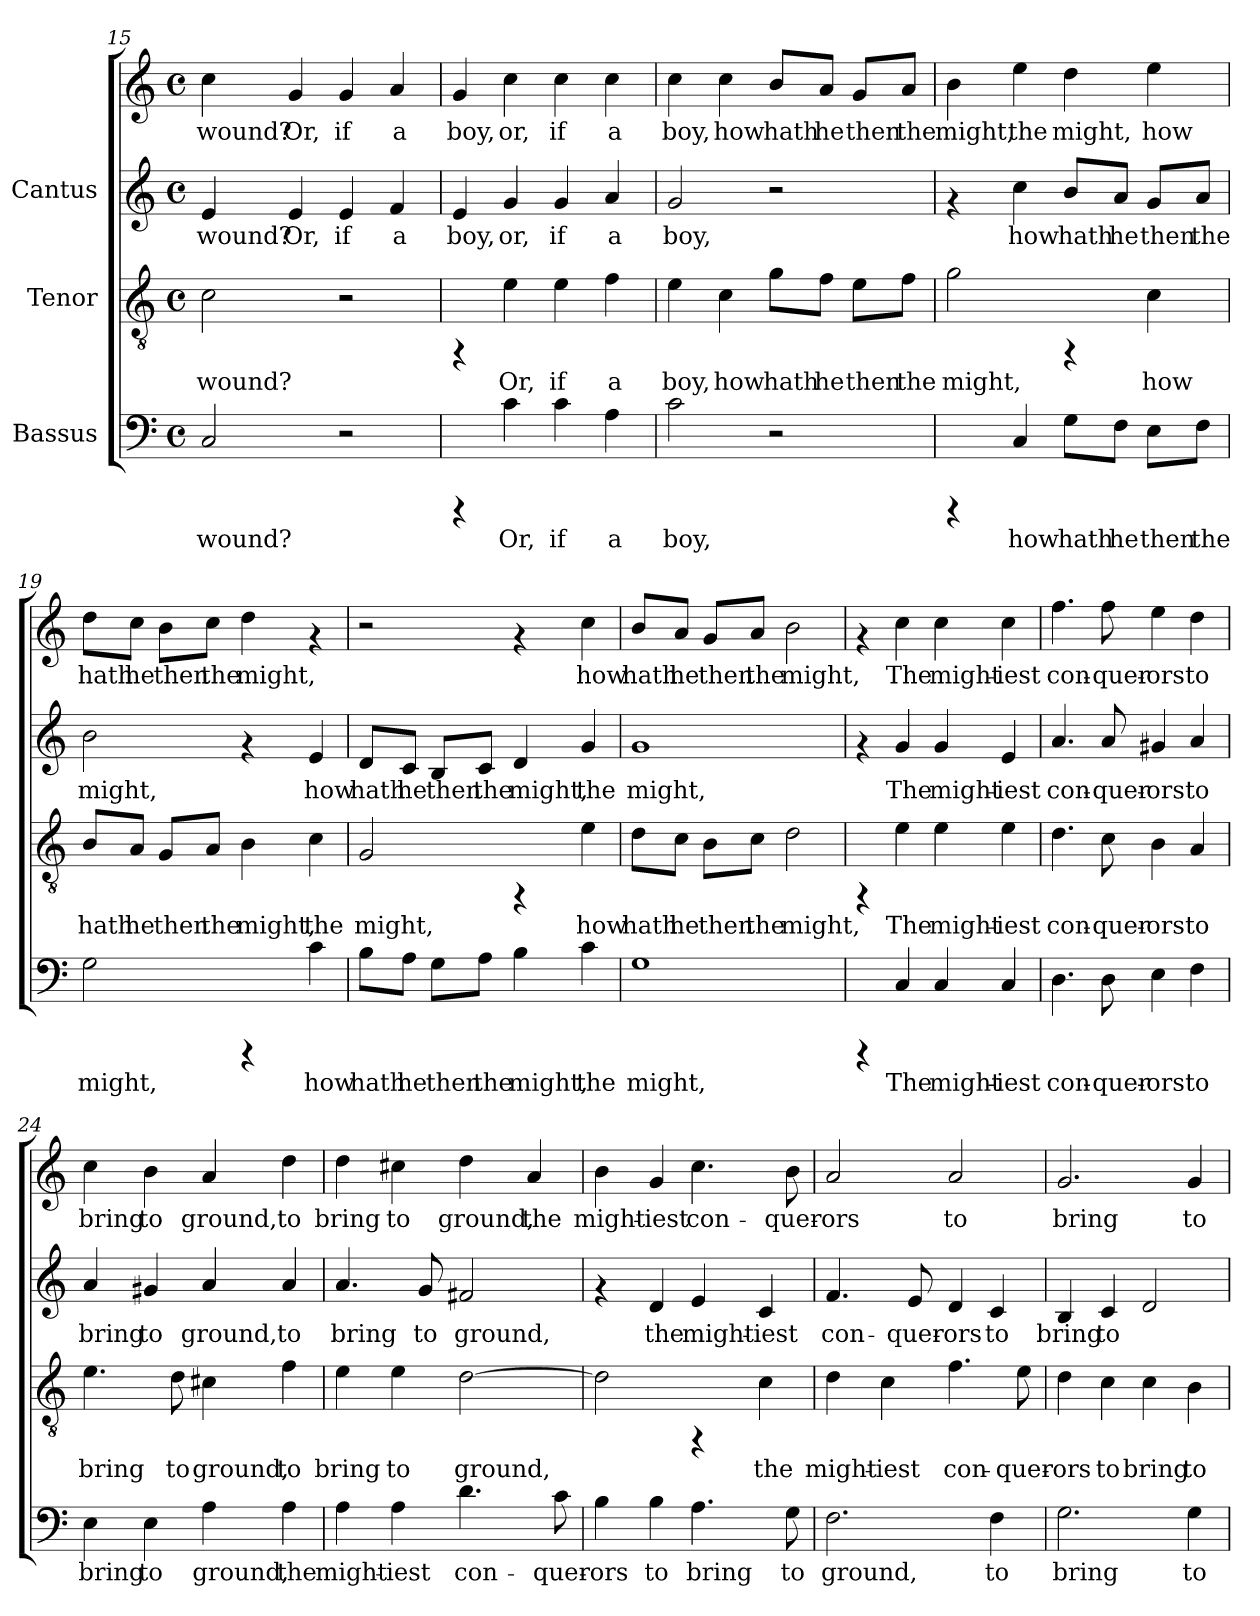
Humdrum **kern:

**kern	**text	**kern	**text	**kern	**text	**kern	**text
*part3	*part3	*part2	*part2	*part1	*part1	*part1	*part1
*staff4	*staff4	*staff3	*staff3	*staff2	*staff2	*staff1	*staff1
*I"Bassus	*	*I"Tenor	*	*I"Cantus	*	*	*
!!LO:PB:g=z
*clefF4	*	*clefGv2	*	*clefG2	*	*clefG2	*
*M4/4	*	*M4/4	*	*M4/4	*	*M4/4	*
*met(c)	*	*met(c)	*	*met(c)	*	*met(c)	*
=15	=15	=15	=15	=15	=15	=15	=15
!	!LO:LY:b	!	!LO:LY:b	!	!LO:LY:b	!	!LO:LY:b
2C/	wound?	2c\	wound?	4e/	wound?	4cc\	wound?
!	!	!	!	!	!LO:LY:b	!	!LO:LY:b
.	.	.	.	4e/	Or,	4g/	Or,
!	!	!	!	!	!LO:LY:b	!	!LO:LY:b
2r	.	2r	.	4e/	if	4g/	if
!	!	!	!	!	!LO:LY:b	!	!LO:LY:b
.	.	.	.	4f/	a	4a/	a
=16	=16	=16	=16	=16	=16	=16	=16
!	!	!	!	!	!LO:LY:b	!	!LO:LY:b
4rCCC	.	4rFF	.	4e/	boy,	4g/	boy,
!	!LO:LY:b	!	!LO:LY:b	!	!LO:LY:b	!	!LO:LY:b
4c\	Or,	4e\	Or,	4g/	or,	4cc\	or,
!	!LO:LY:b	!	!LO:LY:b	!	!LO:LY:b	!	!LO:LY:b
4c\	if	4e\	if	4g/	if	4cc\	if
!	!LO:LY:b	!	!LO:LY:b	!	!LO:LY:b	!	!LO:LY:b
4A\	a	4f\	a	4a/	a	4cc\	a
=17	=17	=17	=17	=17	=17	=17	=17
!	!LO:LY:b	!	!LO:LY:b	!	!LO:LY:b	!	!LO:LY:b
2c\	boy,	4e\	boy,	2g/	boy,	4cc\	boy,
!	!	!	!LO:LY:b	!	!	!	!LO:LY:b
.	.	4c\	how	.	.	4cc\	how
!	!	!	!LO:LY:b	!	!	!	!LO:LY:b
2r	.	8g\L	hath	2r	.	8b/L	hath
!	!	!	!LO:LY:b	!	!	!	!LO:LY:b
.	.	8f\J	he	.	.	8a/J	he
!	!	!	!LO:LY:b	!	!	!	!LO:LY:b
.	.	8e\L	then	.	.	8g/L	then
!	!	!	!LO:LY:b	!	!	!	!LO:LY:b
.	.	8f\J	the	.	.	8a/J	the
=18	=18	=18	=18	=18	=18	=18	=18
!	!	!	!LO:LY:b	!	!	!	!LO:LY:b
4rCCC	.	2g\	might,	4rf	.	4b\	might,
!	!LO:LY:b	!	!	!	!LO:LY:b	!	!LO:LY:b
4C/	how	.	.	4cc\	how	4ee\	the
!	!LO:LY:b	!	!	!	!LO:LY:b	!	!LO:LY:b
8G\L	hath	4rFF	.	8b/L	hath	4dd\	might,
!	!LO:LY:b	!	!	!	!LO:LY:b	!	!
8F\J	he	.	.	8a/J	he	.	.
!	!LO:LY:b	!	!LO:LY:b	!	!LO:LY:b	!	!LO:LY:b
8E\L	then	4c\	how	8g/L	then	4ee\	how
!	!LO:LY:b	!	!	!	!LO:LY:b	!	!
8F\J	the	.	.	8a/J	the	.	.
!!LO:LB:g=z
=19	=19	=19	=19	=19	=19	=19	=19
!	!LO:LY:b	!	!LO:LY:b	!	!LO:LY:b	!	!LO:LY:b
2G\	might,	8B/L	hath	2b\	might,	8dd\L	hath
!	!	!	!LO:LY:b	!	!	!	!LO:LY:b
.	.	8A/J	he	.	.	8cc\J	he
!	!	!	!LO:LY:b	!	!	!	!LO:LY:b
.	.	8G/L	then	.	.	8b\L	then
!	!	!	!LO:LY:b	!	!	!	!LO:LY:b
.	.	8A/J	the	.	.	8cc\J	the
!	!	!	!LO:LY:b	!	!	!	!LO:LY:b
4rCCC	.	4B\	might,	4rf	.	4dd\	might,
!	!LO:LY:b	!	!LO:LY:b	!	!LO:LY:b	!	!
4c\	how	4c\	the	4e/	how	4rf	.
=20	=20	=20	=20	=20	=20	=20	=20
!	!LO:LY:b	!	!LO:LY:b	!	!LO:LY:b	!	!
8B\L	hath	2G/	might,	8d/L	hath	2r	.
!	!LO:LY:b	!	!	!	!LO:LY:b	!	!
8A\J	he	.	.	8c/J	he	.	.
!	!LO:LY:b	!	!	!	!LO:LY:b	!	!
8G\L	then	.	.	8B/L	then	.	.
!	!LO:LY:b	!	!	!	!LO:LY:b	!	!
8A\J	the	.	.	8c/J	the	.	.
!	!LO:LY:b	!	!	!	!LO:LY:b	!	!
4B\	might,	4rFF	.	4d/	might,	4rf	.
!	!LO:LY:b	!	!LO:LY:b	!	!LO:LY:b	!	!LO:LY:b
4c\	the	4e\	how	4g/	the	4cc\	how
=21	=21	=21	=21	=21	=21	=21	=21
!	!LO:LY:b	!	!LO:LY:b	!	!LO:LY:b	!	!LO:LY:b
1G	might,	8d\L	hath	1g	might,	8b/L	hath
!	!	!	!LO:LY:b	!	!	!	!LO:LY:b
.	.	8c\J	he	.	.	8a/J	he
!	!	!	!LO:LY:b	!	!	!	!LO:LY:b
.	.	8B\L	then	.	.	8g/L	then
!	!	!	!LO:LY:b	!	!	!	!LO:LY:b
.	.	8c\J	the	.	.	8a/J	the
!	!	!	!LO:LY:b	!	!	!	!LO:LY:b
.	.	2d\	might,	.	.	2b\	might,
=22	=22	=22	=22	=22	=22	=22	=22
4rCCC	.	4rFF	.	4rf	.	4rf	.
!	!LO:LY:b	!	!LO:LY:b	!	!LO:LY:b	!	!LO:LY:b
4C/	The	4e\	The	4g/	The	4cc\	The
!	!LO:LY:b	!	!LO:LY:b	!	!LO:LY:b	!	!LO:LY:b
4C/	might-	4e\	might-	4g/	might-	4cc\	might-
!	!LO:LY:b	!	!LO:LY:b	!	!LO:LY:b	!	!LO:LY:b
4C/	-iest	4e\	-iest	4e/	-iest	4cc\	-iest
!!LO:LB:g=z
=23	=23	=23	=23	=23	=23	=23	=23
!	!LO:LY:b	!	!LO:LY:b	!	!LO:LY:b	!	!LO:LY:b
4.D\	con-	4.d\	con-	4.a/	con-	4.ff\	con-
!	!LO:LY:b	!	!LO:LY:b	!	!LO:LY:b	!	!LO:LY:b
8D\	-quer-	8c\	-quer-	8a/	-quer-	8ff\	-quer-
!	!LO:LY:b	!	!LO:LY:b	!	!LO:LY:b	!	!LO:LY:b
4E\	-ors	4B\	-ors	4g#X/	-ors	4ee\	-ors
!	!LO:LY:b	!	!LO:LY:b	!	!LO:LY:b	!	!LO:LY:b
4F\	to	4A/	to	4a/	to	4dd\	to
=24	=24	=24	=24	=24	=24	=24	=24
!	!LO:LY:b	!	!LO:LY:b	!	!LO:LY:b	!	!LO:LY:b
4E\	bring	4.e\	bring	4a/	bring	4cc\	bring
!	!LO:LY:b	!	!	!	!LO:LY:b	!	!LO:LY:b
4E\	to	.	.	4g#X/	to	4b\	to
!	!	!	!LO:LY:b	!	!	!	!
.	.	8d\	to	.	.	.	.
!	!LO:LY:b	!	!LO:LY:b	!	!LO:LY:b	!	!LO:LY:b
4A\	ground,	4c#X\	ground,	4a/	ground,	4a/	ground,
!	!LO:LY:b	!	!LO:LY:b	!	!LO:LY:b	!	!LO:LY:b
4A\	the	4f\	to	4a/	to	4dd\	to
=25	=25	=25	=25	=25	=25	=25	=25
!	!LO:LY:b	!	!LO:LY:b	!	!LO:LY:b	!	!LO:LY:b
4A\	might-	4e\	bring	4.a/	bring	4dd\	bring
!	!LO:LY:b	!	!LO:LY:b	!	!	!	!LO:LY:b
4A\	-iest	4e\	to	.	.	4cc#X\	to
!	!	!	!	!	!LO:LY:b	!	!
.	.	.	.	8g/	to	.	.
!	!LO:LY:b	!	!LO:LY:b	!	!LO:LY:b	!	!LO:LY:b
4.d\	con-	[>2d\	ground,	2f#X/	ground,	4dd\	ground,
!	!	!	!	!	!	!	!LO:LY:b
.	.	.	.	.	.	4a/	the
!	!LO:LY:b	!	!	!	!	!	!
8c\	-quer-	.	.	.	.	.	.
=26	=26	=26	=26	=26	=26	=26	=26
!	!LO:LY:b	!	!LO:LY:b	!	!	!	!LO:LY:b
4B\	-ors	2d\]	.	4rf	.	4b\	might-
!	!LO:LY:b	!	!	!	!LO:LY:b	!	!LO:LY:b
4B\	to	.	.	4d/	-the	4g/	-iest
!	!LO:LY:b	!	!	!	!LO:LY:b	!	!LO:LY:b
4.A\	bring	4rFF	.	4e/	might-	4.cc\	con-
!	!	!	!LO:LY:b	!	!LO:LY:b	!	!
.	.	4c\	the	4c/	-iest	.	.
!	!LO:LY:b	!	!	!	!	!	!LO:LY:b
8G\	to	.	.	.	.	8b\	-quer-
!!LO:LB:g=z
=27	=27	=27	=27	=27	=27	=27	=27
!	!LO:LY:b	!	!LO:LY:b	!	!LO:LY:b	!	!LO:LY:b
2.F\	ground,	4d\	might-	4.f/	con-	2a/	ors
!	!	!	!LO:LY:b	!	!	!	!
.	.	4c\	-iest	.	.	.	.
!	!	!	!	!	!LO:LY:b	!	!
.	.	.	.	8e/	-quer-	.	.
!	!	!	!LO:LY:b	!	!LO:LY:b	!	!LO:LY:b
.	.	4.f\	con-	4d/	-ors	2a/	to
!	!LO:LY:b	!	!	!	!LO:LY:b	!	!
4F\	to	.	.	4c/	to	.	.
!	!	!	!LO:LY:b	!	!	!	!
.	.	8e\	-quer-	.	.	.	.
=28	=28	=28	=28	=28	=28	=28	=28
!	!LO:LY:b	!	!LO:LY:b	!	!LO:LY:b	!	!LO:LY:b
2.G\	bring	4d\	-ors	4B/	bring	2.g/	bring
!	!	!	!LO:LY:b	!	!LO:LY:b	!	!
.	.	4c\	to	4c/	to	.	.
!	!	!	!LO:LY:b	!	!LO:LY:b	!	!
.	.	4c\	bring	2d/	.	.	.
!	!LO:LY:b	!	!LO:LY:b	!	!	!	!LO:LY:b
4G\	to	4B\	to	.	.	4g/	to
=	=	=	=	=	=	=	=
*-	*-	*-	*-	*-	*-	*-	*-
